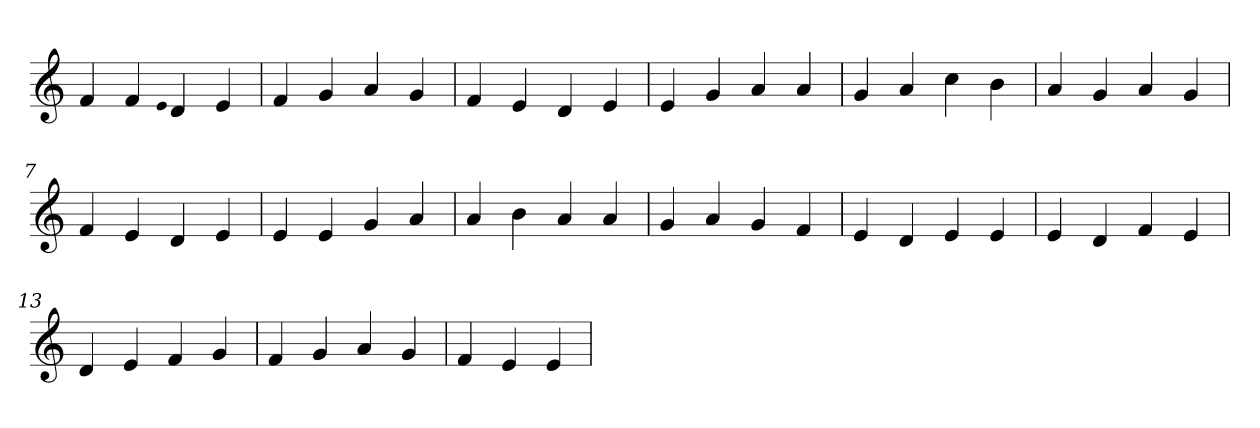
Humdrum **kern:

**kern
*part1
*staff1
*clefG2
=1
4f
4f
qqe
4d
4e
=2
4f
4g
4a
4g
=3
4f
4e
4d
4e
=4
4e
4g
4a
4a
=5
4g
4a
4cc
4b
=6
4a
4g
4a
4g
=7
4f
4e
4d
4e
=8
4e
4e
4g
4a
=9
4a
4b
4a
4a
=10
4g
4a
4g
4f
=11
4e
4d
4e
4e
=12
4e
4d
4f
4e
=13
4d
4e
4f
4g
=14
4f
4g
4a
4g
=15
4f
4e
4e
=
*-
